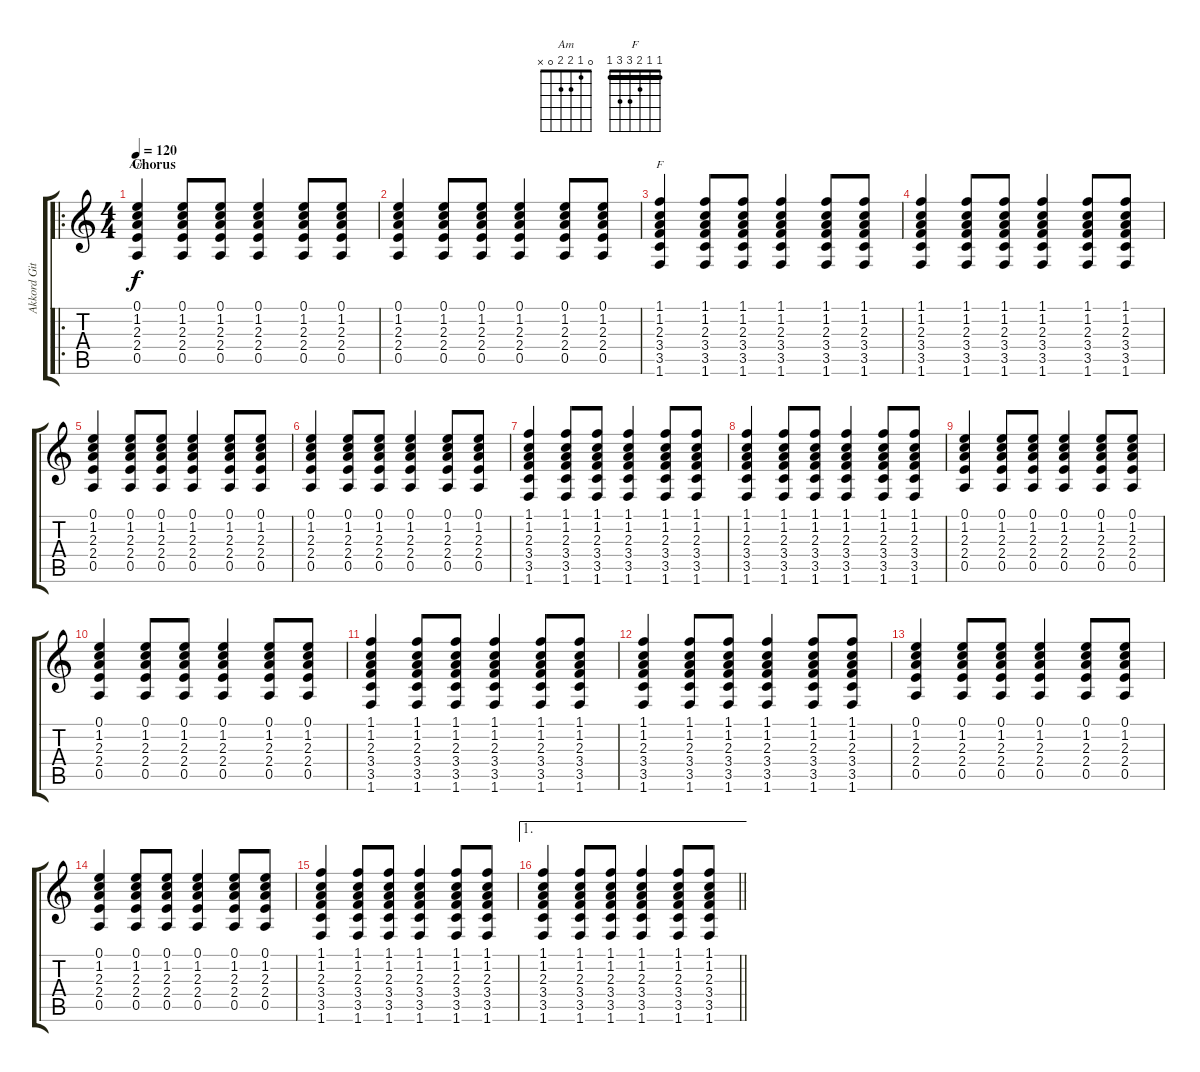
\track ("Akkord Gitarre" "Akkord Git") {instrument acousticguitarnylon}
\staff {score tabs}
\tuning (E4 B3 G3 D3 A2 E2) {hide}
\chord ("Am" 0 1 2 2 0 x)
\chord ("F" 1 1 2 3 3 1) {barre 1}
\ro
\ts (4 4)
\section ("" "Chorus")
\tempo 120
\clef g2
\ks c
(0.1 1.2 2.3 2.4 0.5).4{ch "Am" dy f} (0.1 1.2 2.3 2.4 0.5).8 (0.1 1.2 2.3 2.4 0.5).8 (0.1 1.2 2.3 2.4 0.5).4 (0.1 1.2 2.3 2.4 0.5).8 (0.1 1.2 2.3 2.4 0.5).8 |
(0.1 1.2 2.3 2.4 0.5).4 (0.1 1.2 2.3 2.4 0.5).8 (0.1 1.2 2.3 2.4 0.5).8 (0.1 1.2 2.3 2.4 0.5).4 (0.1 1.2 2.3 2.4 0.5).8 (0.1 1.2 2.3 2.4 0.5).8 |
(1.1 1.2 2.3 3.4 3.5 1.6).4{ch "F"} (1.1 1.2 2.3 3.4 3.5 1.6).8 (1.1 1.2 2.3 3.4 3.5 1.6).8 (1.1 1.2 2.3 3.4 3.5 1.6).4 (1.1 1.2 2.3 3.4 3.5 1.6).8 (1.1 1.2 2.3 3.4 3.5 1.6).8 |
(1.1 1.2 2.3 3.4 3.5 1.6).4 (1.1 1.2 2.3 3.4 3.5 1.6).8 (1.1 1.2 2.3 3.4 3.5 1.6).8 (1.1 1.2 2.3 3.4 3.5 1.6).4 (1.1 1.2 2.3 3.4 3.5 1.6).8 (1.1 1.2 2.3 3.4 3.5 1.6).8 |
(0.1 1.2 2.3 2.4 0.5).4 (0.1 1.2 2.3 2.4 0.5).8 (0.1 1.2 2.3 2.4 0.5).8 (0.1 1.2 2.3 2.4 0.5).4 (0.1 1.2 2.3 2.4 0.5).8 (0.1 1.2 2.3 2.4 0.5).8 |
(0.1 1.2 2.3 2.4 0.5).4 (0.1 1.2 2.3 2.4 0.5).8 (0.1 1.2 2.3 2.4 0.5).8 (0.1 1.2 2.3 2.4 0.5).4 (0.1 1.2 2.3 2.4 0.5).8 (0.1 1.2 2.3 2.4 0.5).8 |
(1.1 1.2 2.3 3.4 3.5 1.6).4 (1.1 1.2 2.3 3.4 3.5 1.6).8 (1.1 1.2 2.3 3.4 3.5 1.6).8 (1.1 1.2 2.3 3.4 3.5 1.6).4 (1.1 1.2 2.3 3.4 3.5 1.6).8 (1.1 1.2 2.3 3.4 3.5 1.6).8 |
(1.1 1.2 2.3 3.4 3.5 1.6).4 (1.1 1.2 2.3 3.4 3.5 1.6).8 (1.1 1.2 2.3 3.4 3.5 1.6).8 (1.1 1.2 2.3 3.4 3.5 1.6).4 (1.1 1.2 2.3 3.4 3.5 1.6).8 (1.1 1.2 2.3 3.4 3.5 1.6).8 |
(0.1 1.2 2.3 2.4 0.5).4 (0.1 1.2 2.3 2.4 0.5).8 (0.1 1.2 2.3 2.4 0.5).8 (0.1 1.2 2.3 2.4 0.5).4 (0.1 1.2 2.3 2.4 0.5).8 (0.1 1.2 2.3 2.4 0.5).8 |
(0.1 1.2 2.3 2.4 0.5).4 (0.1 1.2 2.3 2.4 0.5).8 (0.1 1.2 2.3 2.4 0.5).8 (0.1 1.2 2.3 2.4 0.5).4 (0.1 1.2 2.3 2.4 0.5).8 (0.1 1.2 2.3 2.4 0.5).8 |
(1.1 1.2 2.3 3.4 3.5 1.6).4 (1.1 1.2 2.3 3.4 3.5 1.6).8 (1.1 1.2 2.3 3.4 3.5 1.6).8 (1.1 1.2 2.3 3.4 3.5 1.6).4 (1.1 1.2 2.3 3.4 3.5 1.6).8 (1.1 1.2 2.3 3.4 3.5 1.6).8 |
(1.1 1.2 2.3 3.4 3.5 1.6).4 (1.1 1.2 2.3 3.4 3.5 1.6).8 (1.1 1.2 2.3 3.4 3.5 1.6).8 (1.1 1.2 2.3 3.4 3.5 1.6).4 (1.1 1.2 2.3 3.4 3.5 1.6).8 (1.1 1.2 2.3 3.4 3.5 1.6).8 |
(0.1 1.2 2.3 2.4 0.5).4 (0.1 1.2 2.3 2.4 0.5).8 (0.1 1.2 2.3 2.4 0.5).8 (0.1 1.2 2.3 2.4 0.5).4 (0.1 1.2 2.3 2.4 0.5).8 (0.1 1.2 2.3 2.4 0.5).8 |
(0.1 1.2 2.3 2.4 0.5).4 (0.1 1.2 2.3 2.4 0.5).8 (0.1 1.2 2.3 2.4 0.5).8 (0.1 1.2 2.3 2.4 0.5).4 (0.1 1.2 2.3 2.4 0.5).8 (0.1 1.2 2.3 2.4 0.5).8 |
(1.1 1.2 2.3 3.4 3.5 1.6).4 (1.1 1.2 2.3 3.4 3.5 1.6).8 (1.1 1.2 2.3 3.4 3.5 1.6).8 (1.1 1.2 2.3 3.4 3.5 1.6).4 (1.1 1.2 2.3 3.4 3.5 1.6).8 (1.1 1.2 2.3 3.4 3.5 1.6).8 |
\ae 1
\barLineRight lightlight
(1.1 1.2 2.3 3.4 3.5 1.6).4 (1.1 1.2 2.3 3.4 3.5 1.6).8 (1.1 1.2 2.3 3.4 3.5 1.6).8 (1.1 1.2 2.3 3.4 3.5 1.6).4 (1.1 1.2 2.3 3.4 3.5 1.6).8 (1.1 1.2 2.3 3.4 3.5 1.6).8
